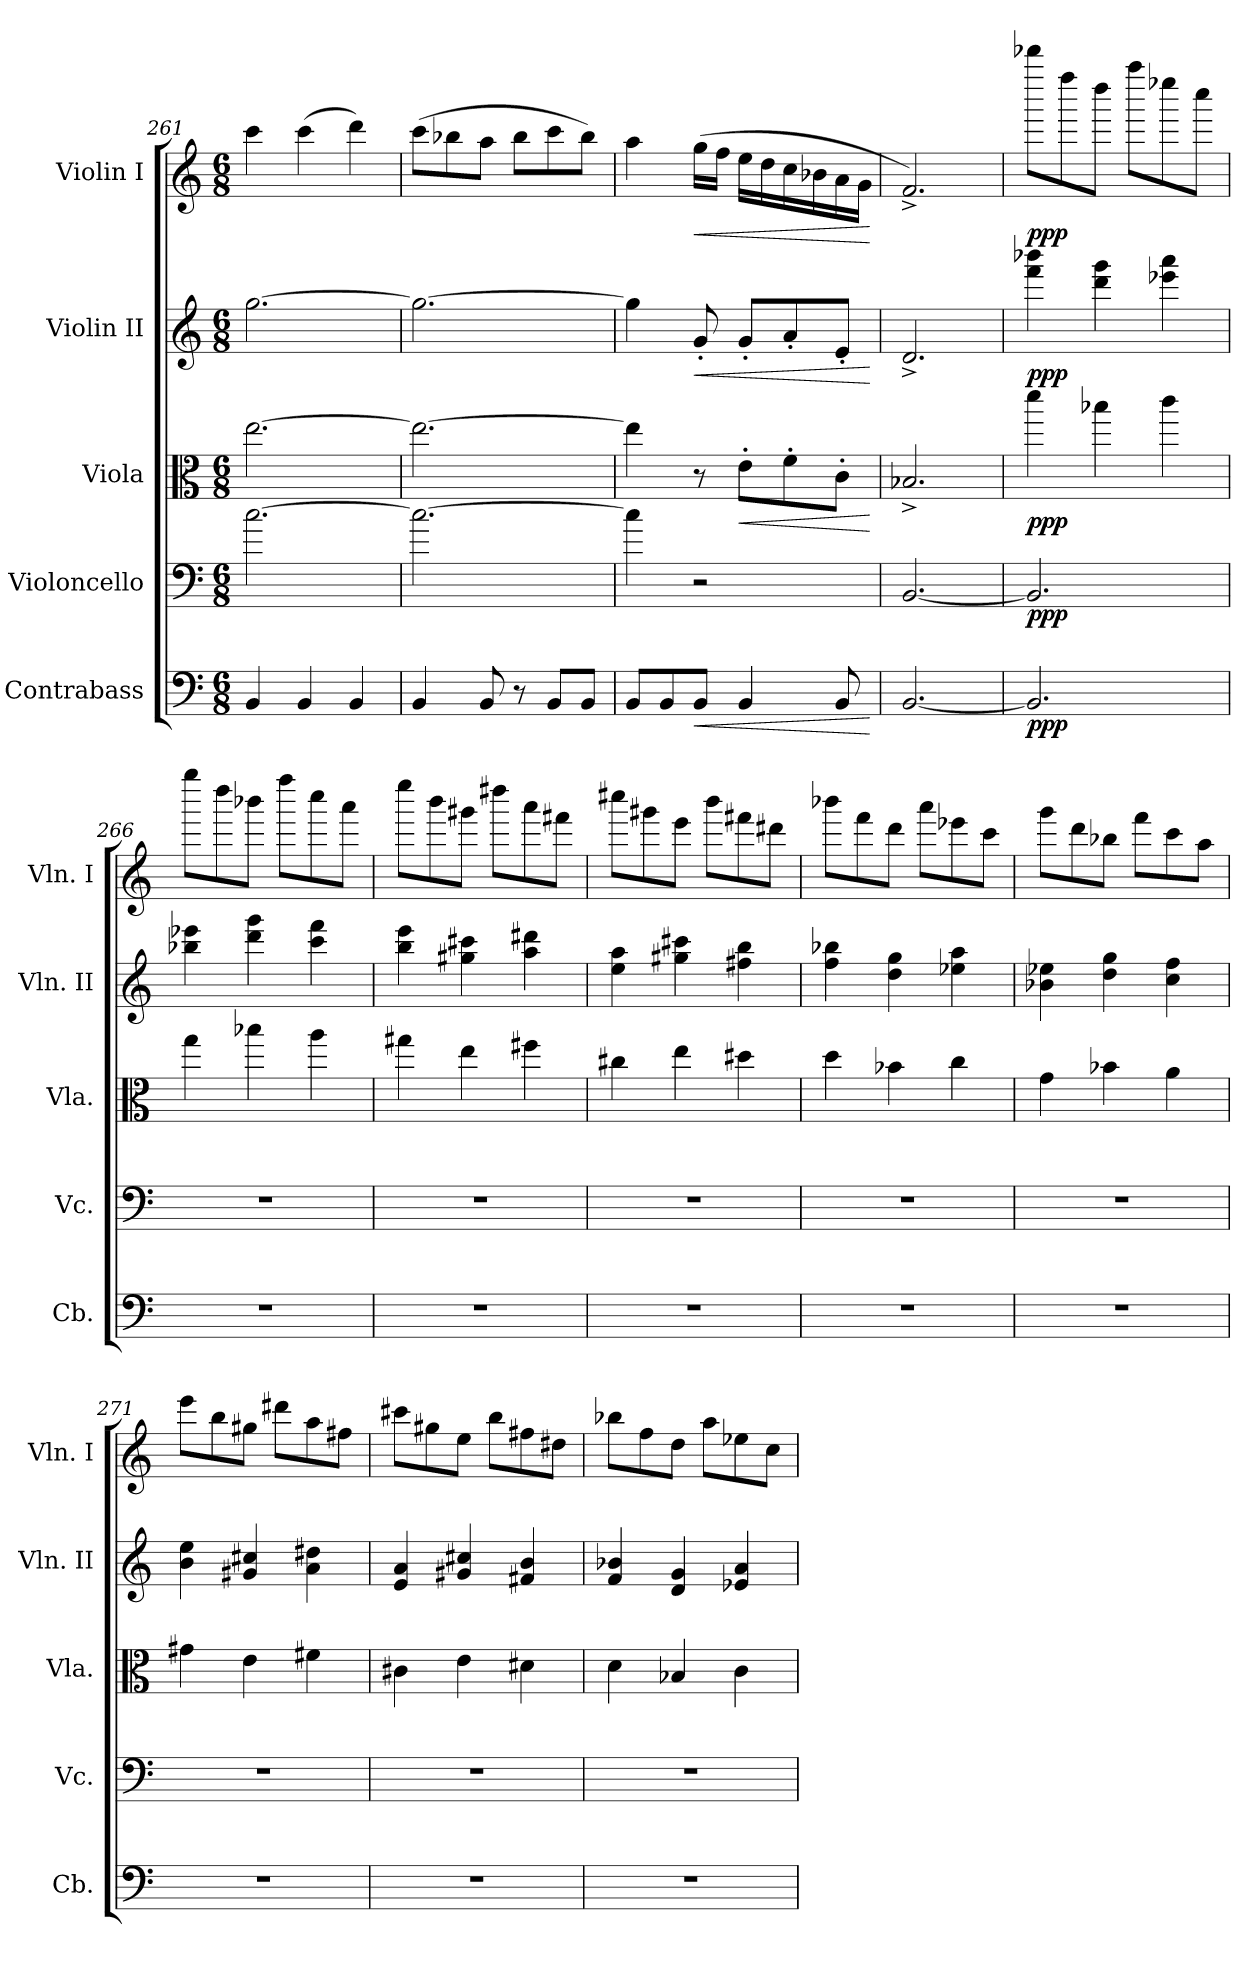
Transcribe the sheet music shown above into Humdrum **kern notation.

**kern	**dynam	**kern	**dynam	**kern	**dynam	**kern	**dynam	**kern	**dynam
*part5	*part5	*part4	*part4	*part3	*part3	*part2	*part2	*part1	*part1
*staff5	*staff5	*staff4	*staff4	*staff3	*staff3	*staff2	*staff2	*staff1	*staff1
*I"Contrabass	*	*I"Violoncello	*	*I"Viola	*	*I"Violin II	*	*I"Violin I	*
*I'Cb.	*	*I'Vc.	*	*I'Vla.	*	*I'Vln. II	*	*I'Vln. I	*
*clefF4	*	*clefF4	*	*clefC3	*	*clefG2	*	*clefG2	*
*ITrd7c12	*	*	*	*	*	*	*	*	*
*k[]	*	*k[]	*	*k[]	*	*k[]	*	*k[]	*
*M6/8	*	*M6/8	*	*M6/8	*	*M6/8	*	*M6/8	*
=261	=261	=261	=261	=261	=261	=261	=261	=261	=261
4BBB/	.	[2.cc\	.	[2.ee\	.	[2.gg\	.	4ccc\	.
4BBB/	.	.	.	.	.	.	.	(>4ccc\	.
4BBB/	.	.	.	.	.	.	.	4ddd\)	.
=262	=262	=262	=262	=262	=262	=262	=262	=262	=262
4BBB/	.	2.cc\_	.	2.ee\_	.	2.gg\_	.	(>8ccc\L	.
.	.	.	.	.	.	.	.	8bb-X\	.
8BBB/	.	.	.	.	.	.	.	8aa\J	.
8r	.	.	.	.	.	.	.	8bb-\L	.
8BBB/L	.	.	.	.	.	.	.	8ccc\	.
8BBB/J	.	.	.	.	.	.	.	8bb-\J)	.
!!LO:LB:g=z
=263	=263	=263	=263	=263	=263	=263	=263	=263	=263
8BBB/L	.	4cc\]	.	4ee\]	.	4gg\]	.	4aa\	.
8BBB/	.	.	.	.	.	.	.	.	.
!	!LO:HP:b	!	!	!	!	!	!LO:HP:b	!	!LO:HP:b
8BBB/J	<	2r	.	8r	.	8g'/	<	(>16gg\LL	<
.	.	.	.	.	.	.	.	16ff\JJ	.
!	!	!	!	!	!LO:HP:b	!	!	!	!
4BBB/	.	.	.	8e'\L	<	8g'/L	.	16ee\LL	.
.	.	.	.	.	.	.	.	16dd\	.
.	.	.	.	8f'\	.	8a'/	.	16cc\	.
.	.	.	.	.	.	.	.	16b-X\	.
8BBB/	.	.	.	8c'\J	.	8e'/J	.	16a\	.
.	.	.	.	.	.	.	.	16g\JJ	.
.	[	.	.	.	[	.	[	.	[
=264	=264	=264	=264	=264	=264	=264	=264	=264	=264
[2.BBB/	.	[2.BB/	.	2.B-X^/	.	2.d^/	.	2.f^/)	.
=265	=265	=265	=265	=265	=265	=265	=265	=265	=265
!	!LO:DY:b	!	!LO:DY:b	!	!LO:DY:b	!	!LO:DY:b	!	!LO:DY:b
2.BBB/]	ppp	2.BB/]	ppp	4ddd\	ppp	4fff\ 4bbb-X\	ppp	8ddddd-X\L	ppp
.	.	.	.	.	.	.	.	8ffff\	.
.	.	.	.	4bb-X\	.	4ddd\ 4ggg\	.	8dddd\J	.
.	.	.	.	.	.	.	.	8aaaa\L	.
.	.	.	.	4ccc\	.	4eee-X\ 4aaa\	.	8eeee-X\	.
.	.	.	.	.	.	.	.	8cccc\J	.
=266	=266	=266	=266	=266	=266	=266	=266	=266	=266
2.r	.	2.r	.	4gg\	.	4bb-X\ 4eee-X\	.	8gggg\L	.
.	.	.	.	.	.	.	.	8dddd\	.
.	.	.	.	4bb-X\	.	4ddd\ 4ggg\	.	8bbb-X\J	.
.	.	.	.	.	.	.	.	8ffff\L	.
.	.	.	.	4aa\	.	4ccc\ 4fff\	.	8cccc\	.
.	.	.	.	.	.	.	.	8aaa\J	.
=267	=267	=267	=267	=267	=267	=267	=267	=267	=267
2.r	.	2.r	.	4gg#X\	.	4bb\ 4eee\	.	8eeee\L	.
.	.	.	.	.	.	.	.	8bbb\	.
.	.	.	.	4ee\	.	4gg#X\ 4ccc#X\	.	8ggg#X\J	.
.	.	.	.	.	.	.	.	8dddd#X\L	.
.	.	.	.	4ff#X\	.	4aa\ 4ddd#X\	.	8aaa\	.
.	.	.	.	.	.	.	.	8fff#X\J	.
!!LO:PB:g=z
=268	=268	=268	=268	=268	=268	=268	=268	=268	=268
2.r	.	2.r	.	4cc#X\	.	4ee\ 4aa\	.	8cccc#X\L	.
.	.	.	.	.	.	.	.	8ggg#X\	.
.	.	.	.	4ee\	.	4gg#X\ 4ccc#X\	.	8eee\J	.
.	.	.	.	.	.	.	.	8bbb\L	.
.	.	.	.	4dd#X\	.	4ff#X\ 4bb\	.	8fff#X\	.
.	.	.	.	.	.	.	.	8ddd#X\J	.
=269	=269	=269	=269	=269	=269	=269	=269	=269	=269
2.r	.	2.r	.	4dd\	.	4ff\ 4bb-X\	.	8bbb-X\L	.
.	.	.	.	.	.	.	.	8fff\	.
.	.	.	.	4b-X\	.	4dd\ 4gg\	.	8ddd\J	.
.	.	.	.	.	.	.	.	8aaa\L	.
.	.	.	.	4cc\	.	4ee-X\ 4aa\	.	8eee-X\	.
.	.	.	.	.	.	.	.	8ccc\J	.
=270	=270	=270	=270	=270	=270	=270	=270	=270	=270
2.r	.	2.r	.	4g\	.	4b-X\ 4ee-X\	.	8ggg\L	.
.	.	.	.	.	.	.	.	8ddd\	.
.	.	.	.	4b-X\	.	4dd\ 4gg\	.	8bb-X\J	.
.	.	.	.	.	.	.	.	8fff\L	.
.	.	.	.	4a\	.	4cc\ 4ff\	.	8ccc\	.
.	.	.	.	.	.	.	.	8aa\J	.
=271	=271	=271	=271	=271	=271	=271	=271	=271	=271
2.r	.	2.r	.	4g#X\	.	4b\ 4ee\	.	8eee\L	.
.	.	.	.	.	.	.	.	8bb\	.
.	.	.	.	4e\	.	4g#X/ 4cc#X/	.	8gg#X\J	.
.	.	.	.	.	.	.	.	8ddd#X\L	.
.	.	.	.	4f#X\	.	4a\ 4dd#X\	.	8aa\	.
.	.	.	.	.	.	.	.	8ff#X\J	.
!!LO:LB:g=z
=272	=272	=272	=272	=272	=272	=272	=272	=272	=272
2.r	.	2.r	.	4c#X\	.	4e/ 4a/	.	8ccc#X\L	.
.	.	.	.	.	.	.	.	8gg#X\	.
.	.	.	.	4e\	.	4g#X/ 4cc#X/	.	8ee\J	.
.	.	.	.	.	.	.	.	8bb\L	.
.	.	.	.	4d#X\	.	4f#X/ 4b/	.	8ff#X\	.
.	.	.	.	.	.	.	.	8dd#X\J	.
=273	=273	=273	=273	=273	=273	=273	=273	=273	=273
2.r	.	2.r	.	4d\	.	4f/ 4b-X/	.	8bb-X\L	.
.	.	.	.	.	.	.	.	8ff\	.
.	.	.	.	4B-X/	.	4d/ 4g/	.	8dd\J	.
.	.	.	.	.	.	.	.	8aa\L	.
.	.	.	.	4c\	.	4e-X/ 4a/	.	8ee-X\	.
.	.	.	.	.	.	.	.	8cc\J	.
=	=	=	=	=	=	=	=	=	=
*-	*-	*-	*-	*-	*-	*-	*-	*-	*-
